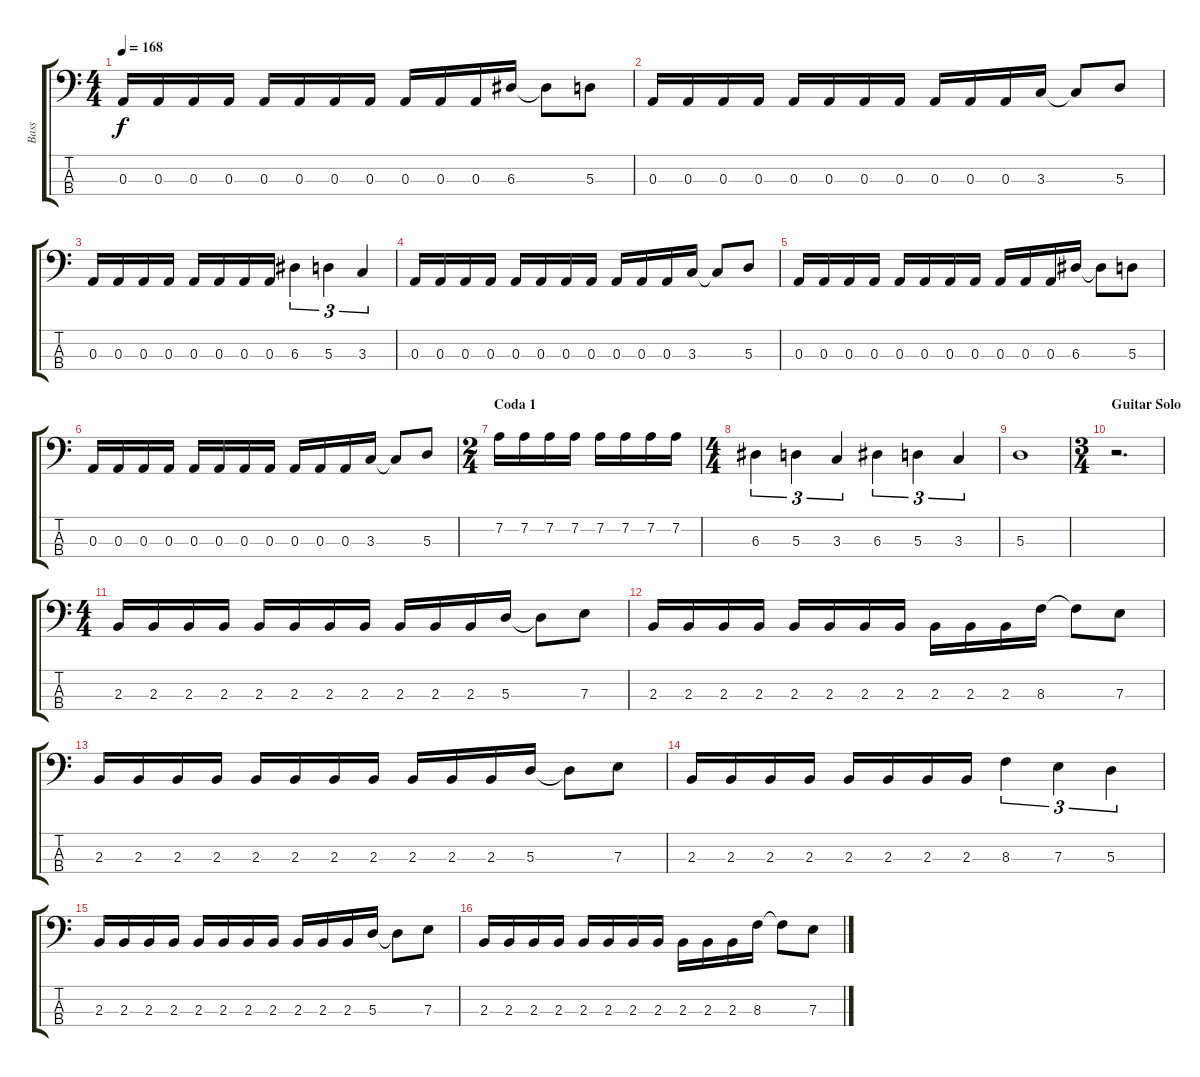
\track ("Bass" "Bass") {instrument electricbassfinger}
\staff {score tabs}
\tuning (G2 D2 A1 E1) {hide}
\ts (4 4)
\tempo 168
\clef f4
\ks c
0.3.16{dy f} 0.3.16 0.3.16 0.3.16 0.3.16 0.3.16 0.3.16 0.3.16 0.3.16 0.3.16 0.3.16 6.3.16 6.3{t}.8 5.3.8 |
0.3.16 0.3.16 0.3.16 0.3.16 0.3.16 0.3.16 0.3.16 0.3.16 0.3.16 0.3.16 0.3.16 3.3.16 3.3{t}.8 5.3.8 |
0.3.16 0.3.16 0.3.16 0.3.16 0.3.16 0.3.16 0.3.16 0.3.16 6.3.4{tu (3 2)} 5.3.4{tu (3 2)} 3.3.4{tu (3 2)} |
0.3.16 0.3.16 0.3.16 0.3.16 0.3.16 0.3.16 0.3.16 0.3.16 0.3.16 0.3.16 0.3.16 3.3.16 3.3{t}.8 5.3.8 |
0.3.16 0.3.16 0.3.16 0.3.16 0.3.16 0.3.16 0.3.16 0.3.16 0.3.16 0.3.16 0.3.16 6.3.16 6.3{t}.8 5.3.8 |
0.3.16 0.3.16 0.3.16 0.3.16 0.3.16 0.3.16 0.3.16 0.3.16 0.3.16 0.3.16 0.3.16 3.3.16 3.3{t}.8 5.3.8 |
\ts (2 4)
\section ("" "Coda 1")
7.2.16 7.2.16 7.2.16 7.2.16 7.2.16 7.2.16 7.2.16 7.2.16 |
\ts (4 4)
6.3.4{tu (3 2)} 5.3.4{tu (3 2)} 3.3.4{tu (3 2)} 6.3.4{tu (3 2)} 5.3.4{tu (3 2)} 3.3.4{tu (3 2)} |
5.3.1 |
\ts (3 4)
\section ("" "Guitar Solo")
r.2{d} |
\ts (4 4)
2.3.16 2.3.16 2.3.16 2.3.16 2.3.16 2.3.16 2.3.16 2.3.16 2.3.16 2.3.16 2.3.16 5.3.16 5.3{t}.8 7.3.8 |
2.3.16 2.3.16 2.3.16 2.3.16 2.3.16 2.3.16 2.3.16 2.3.16 2.3.16 2.3.16 2.3.16 8.3.16 8.3{t}.8 7.3.8 |
2.3.16 2.3.16 2.3.16 2.3.16 2.3.16 2.3.16 2.3.16 2.3.16 2.3.16 2.3.16 2.3.16 5.3.16 5.3{t}.8 7.3.8 |
2.3.16 2.3.16 2.3.16 2.3.16 2.3.16 2.3.16 2.3.16 2.3.16 8.3.4{tu (3 2)} 7.3.4{tu (3 2)} 5.3.4{tu (3 2)} |
2.3.16 2.3.16 2.3.16 2.3.16 2.3.16 2.3.16 2.3.16 2.3.16 2.3.16 2.3.16 2.3.16 5.3.16 5.3{t}.8 7.3.8 |
2.3.16 2.3.16 2.3.16 2.3.16 2.3.16 2.3.16 2.3.16 2.3.16 2.3.16 2.3.16 2.3.16 8.3.16 8.3{t}.8 7.3.8
